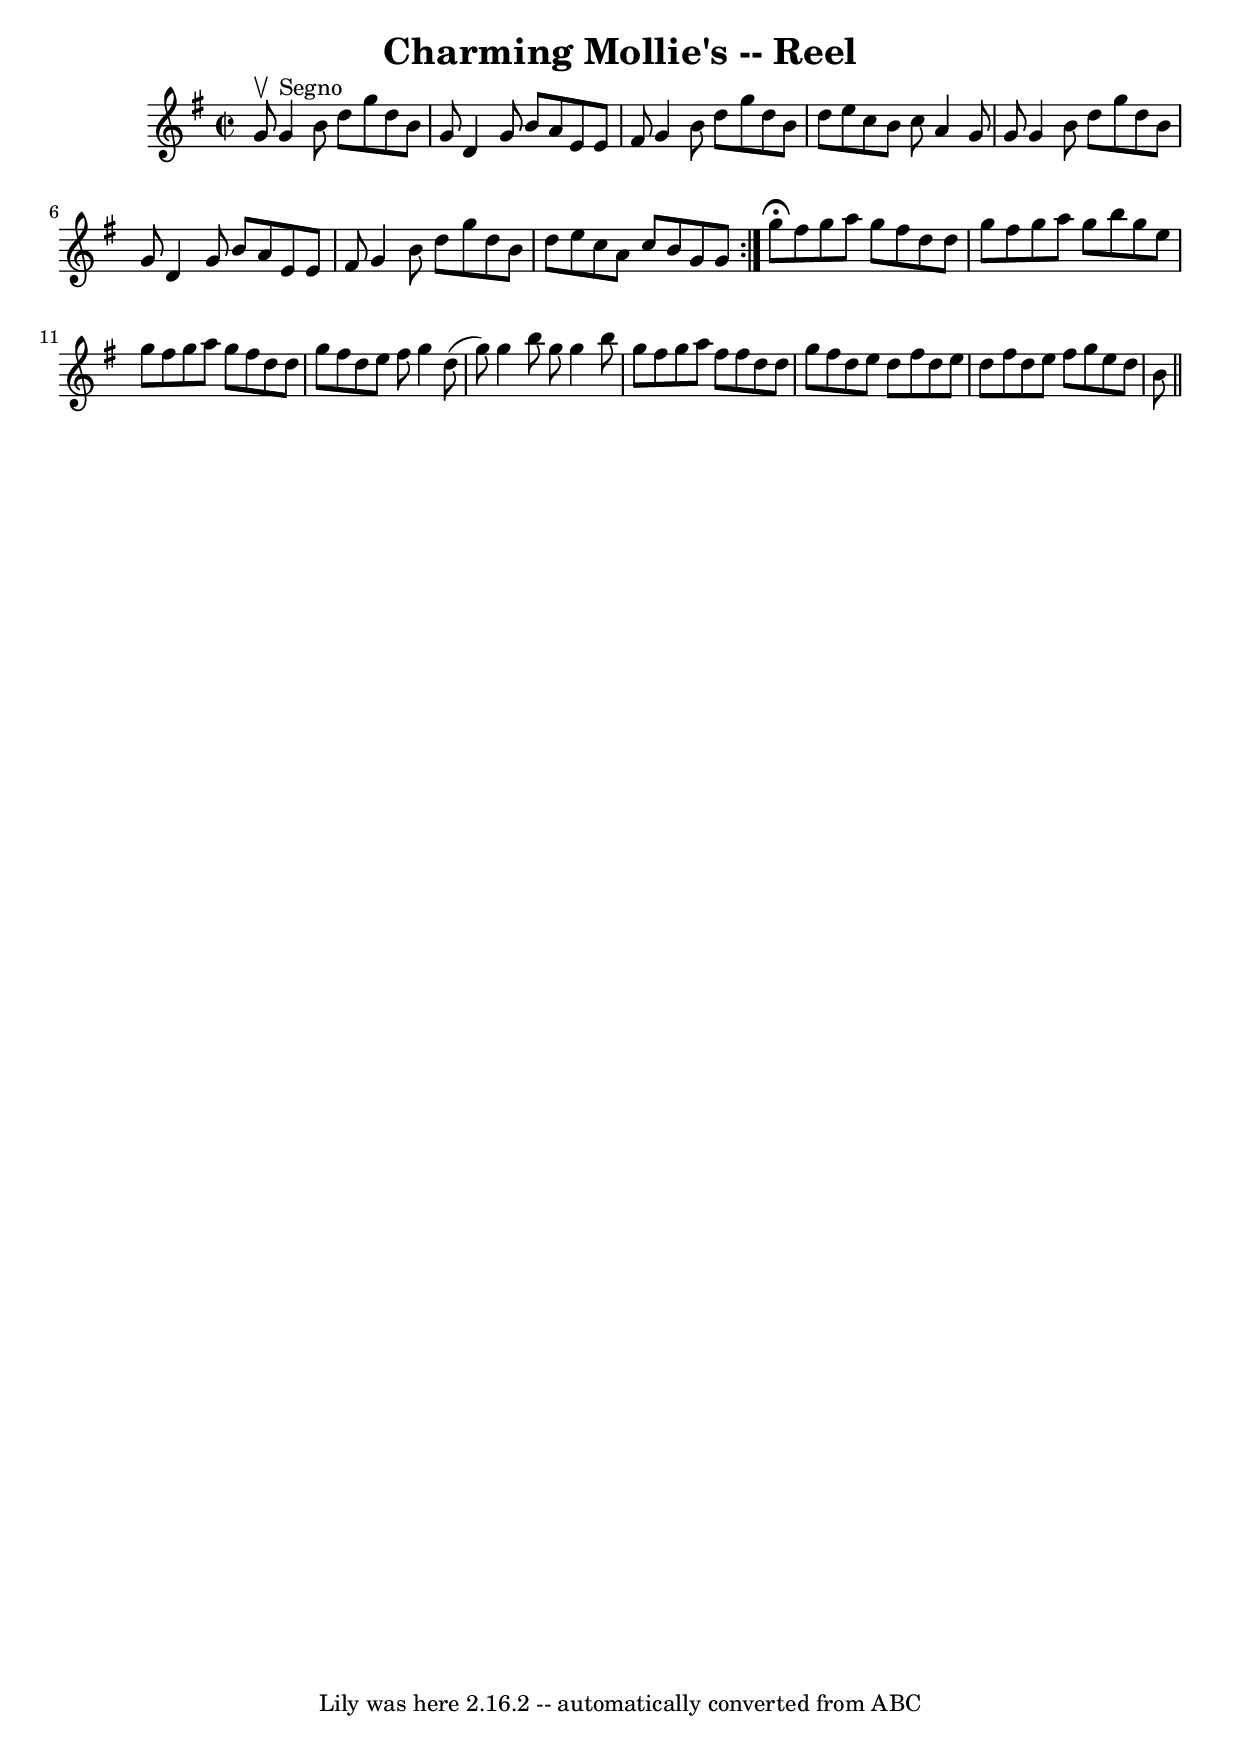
\version "2.16.2"
\include "Mammoth.ily"
\header {
  %% book = "Ryan's Mammoth Collection"
  crossRefNumber = "1"
  footnotes = ""
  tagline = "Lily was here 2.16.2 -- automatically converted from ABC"
  title = "Charming Mollie's -- Reel"

}
voicedefault =  {



  \repeat volta 2 {

    \override Staff.TimeSignature #'style = #'C
    \time 2/2 
    \key g \major
    g'8^\upbow   |
    g'4^"Segno" b'8 d''8  
    g''8 d''8 b'8 g'8  |
    d'4 g'8 b'8 a'8 e'8 e'8 
    fis'8  |
    g'4 b'8 d''8 g''8 d''8 b'8 d''8  
    |
    e''8 c''8 b'8 c''8 a'4 g'8 g'8  |
    g'4   
    b'8 d''8 g''8 d''8 b'8 g'8  |
    d'4 g'8 b'8 a'8 
    e'8 e'8 fis'8  |
    g'4 b'8 d''8 g''8 d''8 b'8    
    d''8  |
    e''8 c''8 a'8 c''8 b'8 g'8 g'8    
  } g''8 ^\fermata |
  fis''8 g''8 a''8 g''8 fis''8 d''8 d''8   
  g''8  |
  fis''8 g''8 a''8 g''8 b''8 g''8 e''8    
  g''8  |
  fis''8 g''8 a''8 g''8 fis''8 d''8 d''8    
  g''8  |
  fis''8 d''8 e''8 fis''8 g''4 d''8 (g''8) 
  |
  g''4 b''8 g''8 g''4 b''8 g''8  |
  fis''8    
  g''8 a''8 fis''8 fis''8 d''8 d''8 g''8  |
  fis''8    
  d''8 e''8 d''8 fis''8 d''8 e''8 d''8  |
  fis''8    
  d''8 e''8 fis''8 g''8 e''8 d''8 b'8    \bar "||"   

}

\score{
  <<

    \context Staff="default"
    {
      \voicedefault 
      
    }

  >>
  \layout {
    
  }
  \midi {
  }

}
